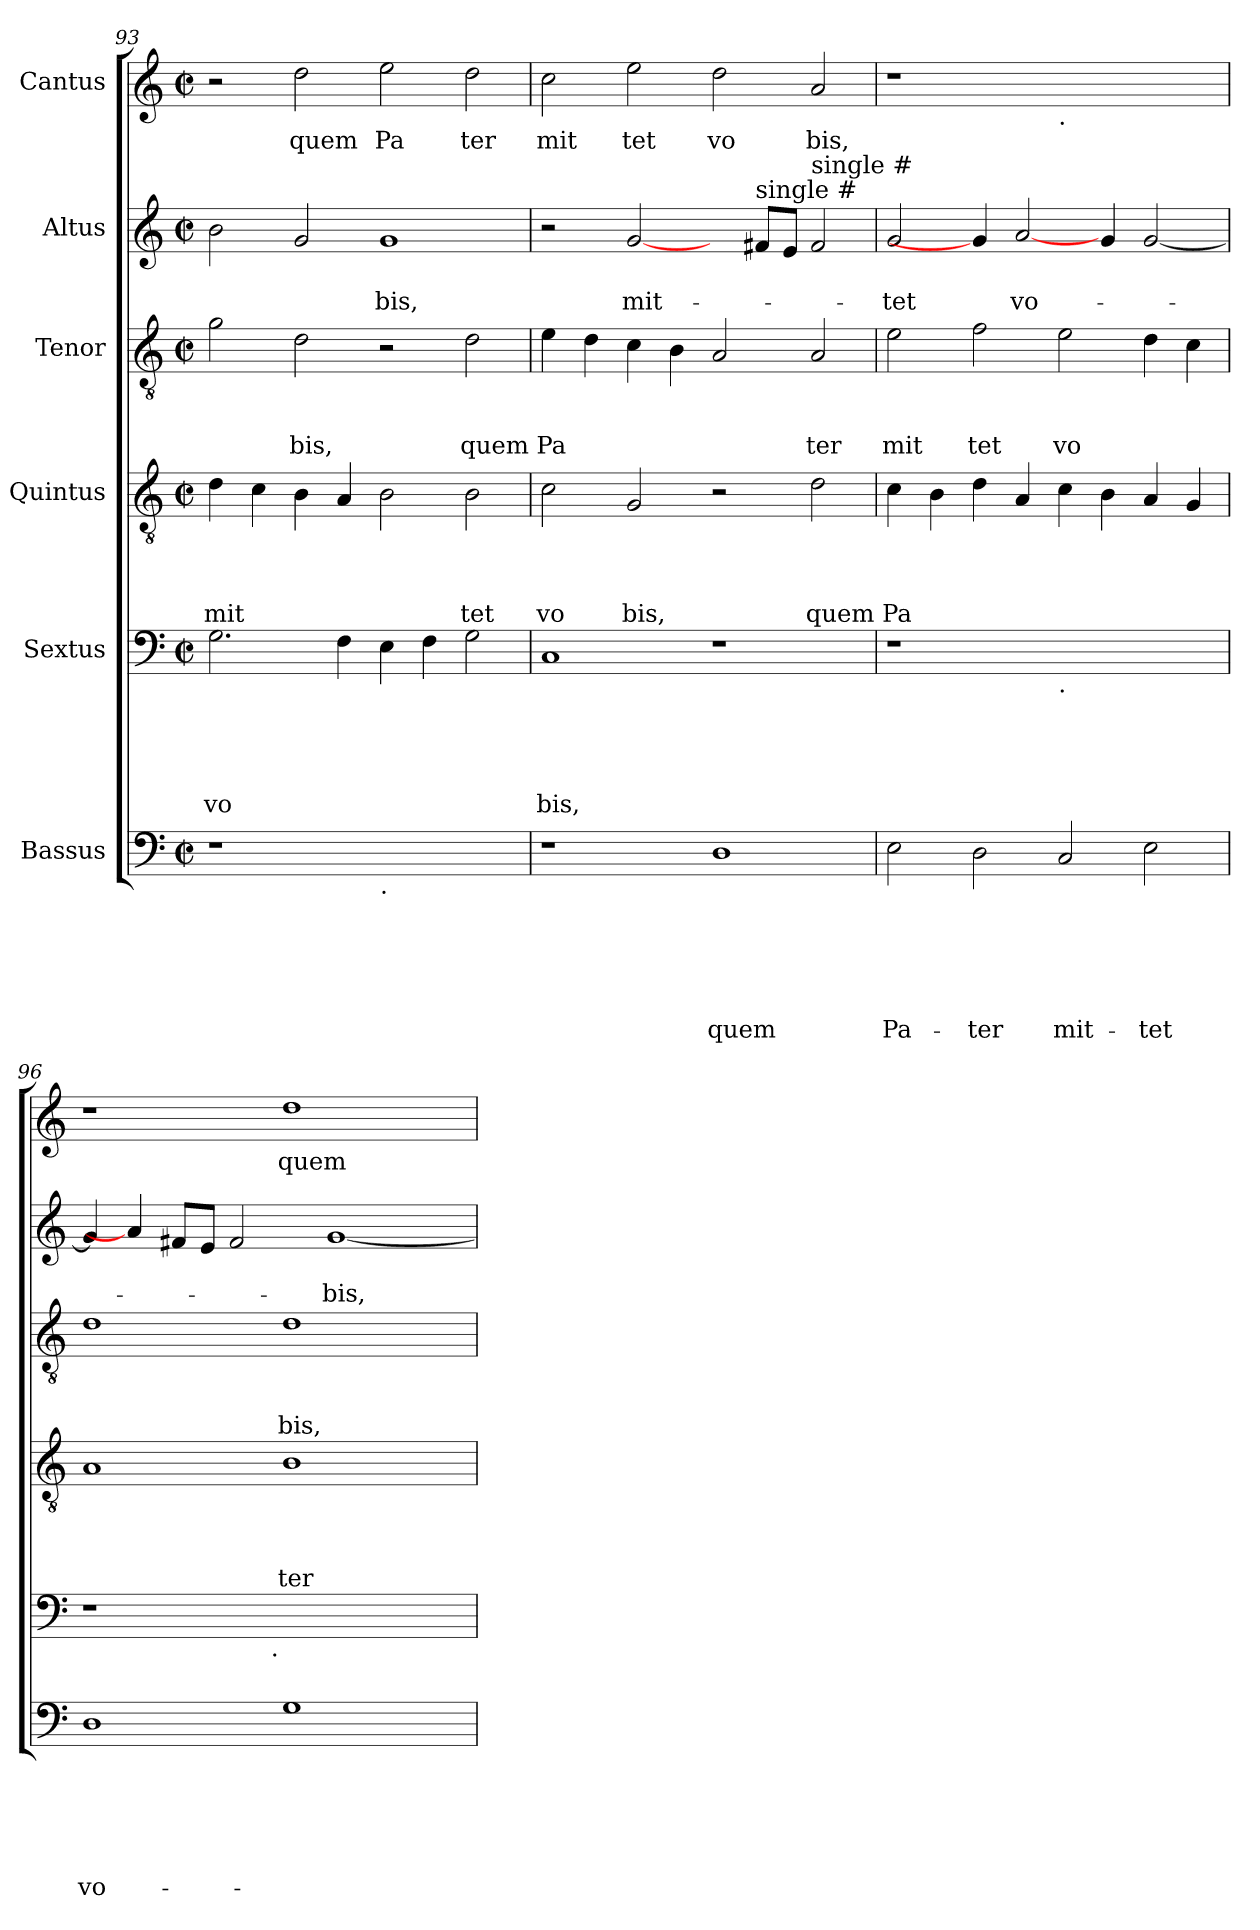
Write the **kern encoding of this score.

**kern	**text	**text	**text	**text	**text	**text	**kern	**text	**text	**text	**text	**text	**kern	**text	**text	**text	**text	**kern	**text	**text	**text	**kern	**text	**text	**kern	**text
*part6	*part6	*part6	*part6	*part6	*part6	*part6	*part5	*part5	*part5	*part5	*part5	*part5	*part4	*part4	*part4	*part4	*part4	*part3	*part3	*part3	*part3	*part2	*part2	*part2	*part1	*part1
*staff6	*staff6	*staff6	*staff6	*staff6	*staff6	*staff6	*staff5	*staff5	*staff5	*staff5	*staff5	*staff5	*staff4	*staff4	*staff4	*staff4	*staff4	*staff3	*staff3	*staff3	*staff3	*staff2	*staff2	*staff2	*staff1	*staff1
*I"Bassus	*	*	*	*	*	*	*I"Sextus	*	*	*	*	*	*I"Quintus	*	*	*	*	*I"Tenor	*	*	*	*I"Altus	*	*	*I"Cantus	*
*clefF4	*	*	*	*	*	*	*clefF4	*	*	*	*	*	*clefGv2	*	*	*	*	*clefGv2	*	*	*	*clefG2	*	*	*clefG2	*
*k[]	*	*	*	*	*	*	*k[]	*	*	*	*	*	*k[]	*	*	*	*	*k[]	*	*	*	*k[]	*	*	*k[]	*
*C:	*	*	*	*	*	*	*C:	*	*	*	*	*	*C:	*	*	*	*	*C:	*	*	*	*C:	*	*	*C:	*
*M2/2	*	*	*	*	*	*	*M2/2	*	*	*	*	*	*M2/2	*	*	*	*	*M2/2	*	*	*	*M2/2	*	*	*M2/2	*
*met(c|)	*	*	*	*	*	*	*met(c|)	*	*	*	*	*	*met(c|)	*	*	*	*	*met(c|)	*	*	*	*met(c|)	*	*	*met(c|)	*
=93	=93	=93	=93	=93	=93	=93	=93	=93	=93	=93	=93	=93	=93	=93	=93	=93	=93	=93	=93	=93	=93	=93	=93	=93	=93	=93
!	!	!	!	!	!	!	!	!	!	!	!	!LO:LY:b	!	!	!	!	!LO:LY:b	!	!	!	!	!	!	!	!	!
1r	.	.	.	.	.	.	2.G\	.	.	.	.	vo	4d\	.	.	.	mit	2g\	.	.	.	2b\	.	.	2r	.
.	.	.	.	.	.	.	.	.	.	.	.	.	4c\	.	.	.	.	.	.	.	.	.	.	.	.	.
!	!	!	!	!	!	!	!	!	!	!	!	!	!	!	!	!	!	!	!	!	!LO:LY:b	!	!	!	!	!LO:LY:b
.	.	.	.	.	.	.	.	.	.	.	.	.	4B\	.	.	.	.	2d\	.	.	bis,	2g/	.	.	2dd\	quem
.	.	.	.	.	.	.	4F\	.	.	.	.	.	4A/	.	.	.	.	.	.	.	.	.	.	.	.	.
!LO:TX:b:t=.	!	!	!	!	!	!	!	!	!	!	!	!	!	!	!	!	!	!	!	!	!	!	!	!	!	!
!	!	!	!	!	!	!	!	!	!	!	!	!	!	!	!	!	!	!	!	!	!	!	!	!LO:LY:b	!	!LO:LY:b
1ryy	.	.	.	.	.	.	4E\	.	.	.	.	.	2B\	.	.	.	.	2r	.	.	.	1g	.	bis,	2ee\	Pa
.	.	.	.	.	.	.	4F\	.	.	.	.	.	.	.	.	.	.	.	.	.	.	.	.	.	.	.
!	!	!	!	!	!	!	!	!	!	!	!	!	!	!	!	!	!LO:LY:b	!	!	!	!LO:LY:b	!	!	!	!	!LO:LY:b
.	.	.	.	.	.	.	2G\	.	.	.	.	.	2B\	.	.	.	tet	2d\	.	.	quem	.	.	.	2dd\	ter
!!LO:PB:g=z
=94	=94	=94	=94	=94	=94	=94	=94	=94	=94	=94	=94	=94	=94	=94	=94	=94	=94	=94	=94	=94	=94	=94	=94	=94	=94	=94
!	!	!	!	!	!	!	!	!	!	!	!	!LO:LY:b	!	!	!	!	!LO:LY:b	!	!	!	!LO:LY:b	!	!	!	!	!LO:LY:b
1r	.	.	.	.	.	.	1C	.	.	.	.	bis,	2c\	.	.	.	vo	4e\	.	.	Pa	2r	.	.	2cc\	mit
.	.	.	.	.	.	.	.	.	.	.	.	.	.	.	.	.	.	4d\	.	.	.	.	.	.	.	.
!	!	!	!	!	!	!	!	!	!	!	!	!	!	!	!	!	!LO:LY:b	!	!	!	!	!	!	!LO:LY:b	!	!LO:LY:b
.	.	.	.	.	.	.	.	.	.	.	.	.	2G/	.	.	.	bis,	4c\	.	.	.	[2g/	.	mit-	2ee\	tet
.	.	.	.	.	.	.	.	.	.	.	.	.	.	.	.	.	.	4B\	.	.	.	.	.	.	.	.
!	!	!	!	!	!	!LO:LY:b	!	!	!	!	!	!	!	!	!	!	!	!	!	!	!	!	!	!	!	!LO:LY:b
1D	.	.	.	.	.	quem	1r	.	.	.	.	.	2r	.	.	.	.	2A/	.	.	.	4ryy	.	.	2dd\	vo
!	!	!	!	!	!	!	!	!	!	!	!	!	!	!	!	!	!	!	!	!	!	!LO:TX:a:t=single #	!	!	!	!
.	.	.	.	.	.	.	.	.	.	.	.	.	.	.	.	.	.	.	.	.	.	8f#/L	.	.	.	.
.	.	.	.	.	.	.	.	.	.	.	.	.	.	.	.	.	.	.	.	.	.	8e/J	.	.	.	.
!	!	!	!	!	!	!	!	!	!	!	!	!	!	!	!	!	!	!	!	!	!	!LO:TX:a:t=single #	!	!	!	!
!	!	!	!	!	!	!	!	!	!	!	!	!	!	!	!	!	!LO:LY:b	!	!	!	!LO:LY:b	!	!	!	!	!LO:LY:b
.	.	.	.	.	.	.	.	.	.	.	.	.	2d\	.	.	.	quem	2A/	.	.	ter	2f#/	.	.	2a/	bis,
=95	=95	=95	=95	=95	=95	=95	=95	=95	=95	=95	=95	=95	=95	=95	=95	=95	=95	=95	=95	=95	=95	=95	=95	=95	=95	=95
!	!	!	!	!	!	!LO:LY:b	!	!	!	!	!	!	!	!	!	!	!LO:LY:b	!	!	!	!LO:LY:b	!	!	!LO:LY:b	!	!
2E\	.	.	.	.	.	Pa-	1r	.	.	.	.	.	4c\	.	.	.	Pa	2e\	.	.	mit	2g/	.	-tet	1r	.
.	.	.	.	.	.	.	.	.	.	.	.	.	4B\	.	.	.	.	.	.	.	.	.	.	.	.	.
!	!	!	!	!	!	!LO:LY:b	!	!	!	!	!	!	!	!	!	!	!	!	!	!	!LO:LY:b	!	!	!	!	!
2D\	.	.	.	.	.	-ter	.	.	.	.	.	.	4d\	.	.	.	.	2f\	.	.	tet	4g/]	.	.	.	.
!	!	!	!	!	!	!	!	!	!	!	!	!	!	!	!	!	!	!	!	!	!	!	!	!LO:LY:b	!	!
.	.	.	.	.	.	.	.	.	.	.	.	.	4A/	.	.	.	.	.	.	.	.	[2a/	.	vo-	.	.
!	!	!	!	!	!	!	!	!	!	!	!	!	!	!	!	!	!	!	!	!	!	!	!	!	!LO:TX:b:t=.	!
!	!	!	!	!	!	!	!LO:TX:b:t=.	!	!	!	!	!	!	!	!	!	!	!	!	!	!	!	!	!	!	!
!	!	!	!	!	!	!LO:LY:b	!	!	!	!	!	!	!	!	!	!	!	!	!	!	!LO:LY:b	!	!	!	!	!
2C/	.	.	.	.	.	mit-	1ryy	.	.	.	.	.	4c\	.	.	.	.	2e\	.	.	vo	.	.	.	1ryy	.
.	.	.	.	.	.	.	.	.	.	.	.	.	4B\	.	.	.	.	.	.	.	.	4g/	.	.	.	.
!	!	!	!	!	!	!LO:LY:b	!	!	!	!	!	!	!	!	!	!	!	!	!	!	!	!	!	!	!	!
2E\	.	.	.	.	.	-tet	.	.	.	.	.	.	4A/	.	.	.	.	4d\	.	.	.	[<2g/	.	.	.	.
.	.	.	.	.	.	.	.	.	.	.	.	.	4G/	.	.	.	.	4c\	.	.	.	.	.	.	.	.
=96	=96	=96	=96	=96	=96	=96	=96	=96	=96	=96	=96	=96	=96	=96	=96	=96	=96	=96	=96	=96	=96	=96	=96	=96	=96	=96
!	!	!	!	!	!	!LO:LY:b	!	!	!	!	!	!	!	!	!	!	!	!	!	!	!	!	!	!	!	!
*	*	*	*	*	*	*	*^	*	*	*	*	*	*	*	*	*	*	*	*	*	*	*	*	*	*	*
1D	.	.	.	.	.	vo-	1r	2ryy	.	.	.	.	.	1A	.	.	.	.	1d	.	.	.	4g/]	.	.	1r	.
.	.	.	.	.	.	.	.	.	.	.	.	.	.	.	.	.	.	.	.	.	.	.	4a/]	.	.	.	.
.	.	.	.	.	.	.	.	4...ryy	.	.	.	.	.	.	.	.	.	.	.	.	.	.	8f#X/L	.	.	.	.
.	.	.	.	.	.	.	.	.	.	.	.	.	.	.	.	.	.	.	.	.	.	.	8e/J	.	.	.	.
.	.	.	.	.	.	.	.	.	.	.	.	.	.	.	.	.	.	.	.	.	.	.	2f#/	.	.	.	.
!	!	!	!	!	!	!	!	!LO:TX:b:t=.	!	!	!	!	!	!	!	!	!	!	!	!	!	!	!	!	!	!	!
.	.	.	.	.	.	.	.	1ryy	.	.	.	.	.	.	.	.	.	.	.	.	.	.	.	.	.	.	.
!	!	!	!	!	!	!	!	!	!	!	!	!	!	!	!	!	!	!LO:LY:b	!	!	!	!LO:LY:b	!	!	!	!	!LO:LY:b
1G	.	.	.	.	.	.	1ryy	.	.	.	.	.	.	1B	.	.	.	ter	1d	.	.	bis,	.	.	.	1dd	quem
!	!	!	!	!	!	!	!	!	!	!	!	!	!	!	!	!	!	!	!	!	!	!	!	!	!LO:LY:b	!	!
.	.	.	.	.	.	.	.	.	.	.	.	.	.	.	.	.	.	.	.	.	.	.	[<1g	.	-bis,	.	.
.	.	.	.	.	.	.	.	4ryy	.	.	.	.	.	.	.	.	.	.	.	.	.	.	.	.	.	.	.
4ryy	.	.	.	.	.	.	4ryy	.	.	.	.	.	.	4ryy	.	.	.	.	4ryy	.	.	.	.	.	.	4ryy	.
.	.	.	.	.	.	.	.	32ryy	.	.	.	.	.	.	.	.	.	.	.	.	.	.	.	.	.	.	.
*	*	*	*	*	*	*	*v	*v	*	*	*	*	*	*	*	*	*	*	*	*	*	*	*	*	*	*	*
=	=	=	=	=	=	=	=	=	=	=	=	=	=	=	=	=	=	=	=	=	=	=	=	=	=	=
*-	*-	*-	*-	*-	*-	*-	*-	*-	*-	*-	*-	*-	*-	*-	*-	*-	*-	*-	*-	*-	*-	*-	*-	*-	*-	*-
